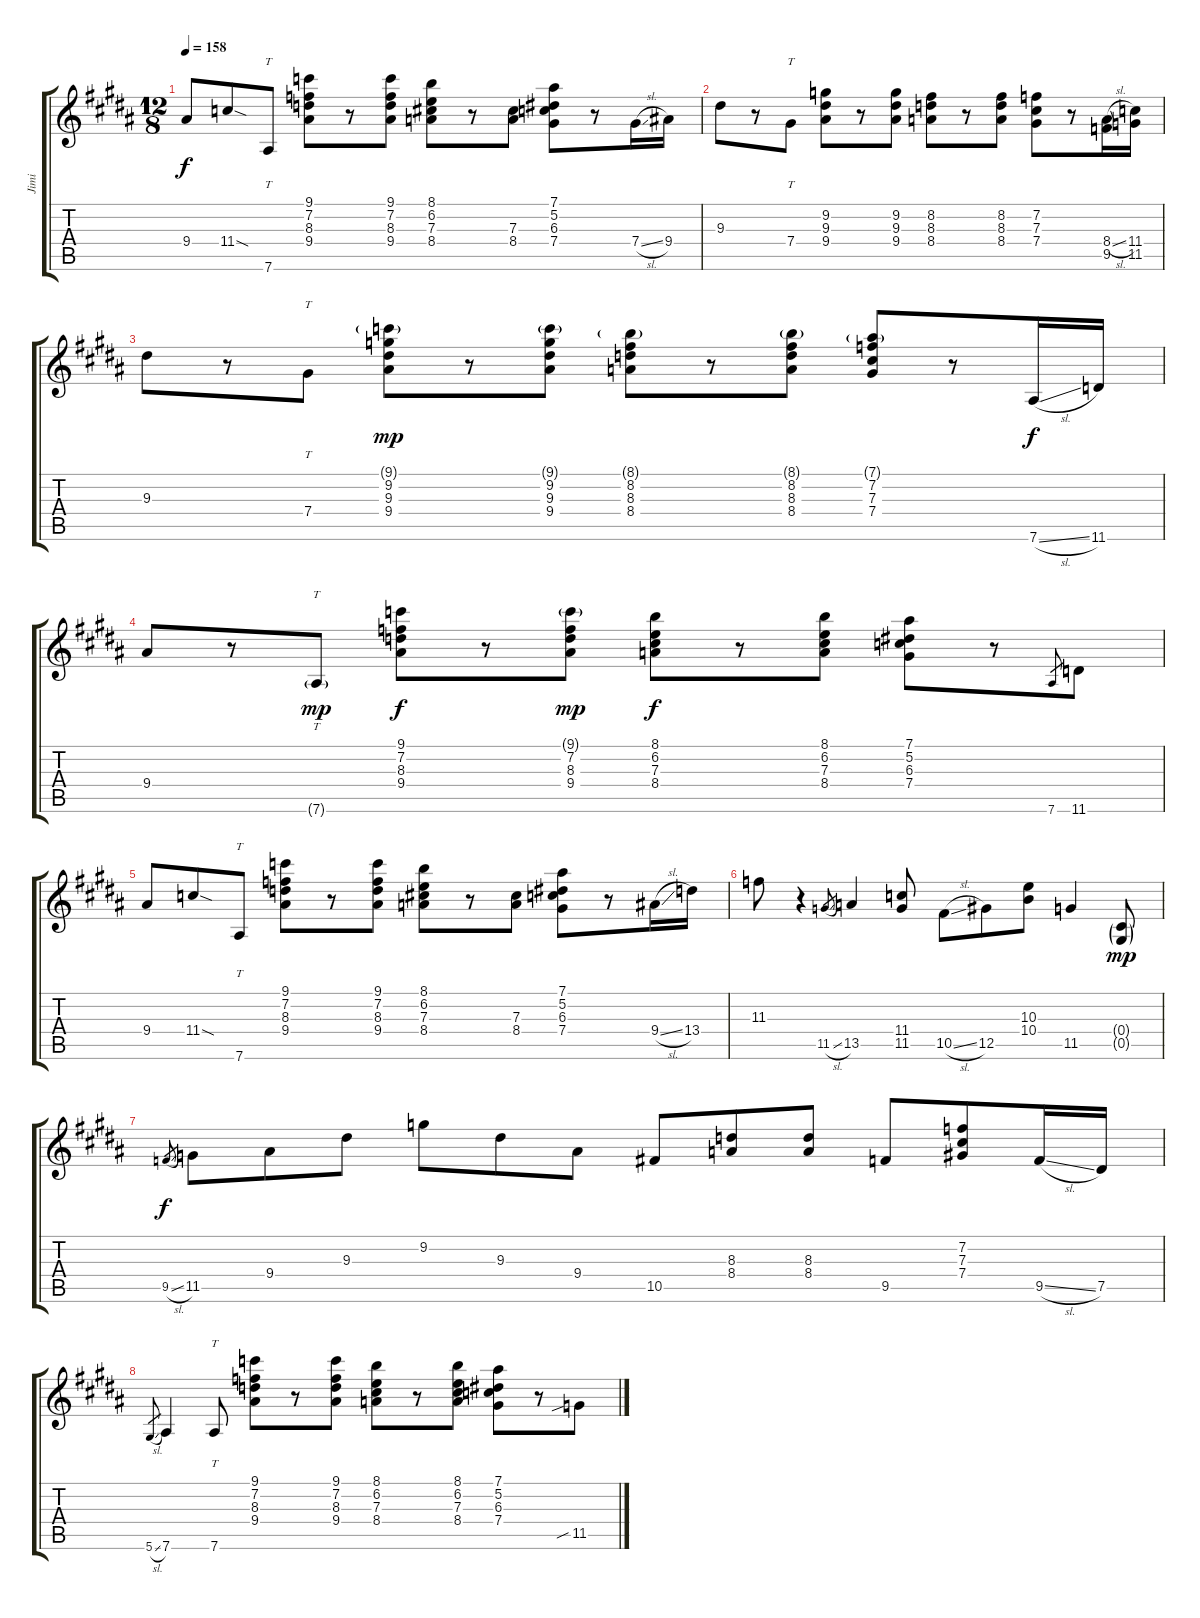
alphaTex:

\track ("Jimi" "Jimi") {instrument overdrivenguitar}
\staff {score tabs}
\tuning (Eb4 Bb3 Gb3 Db3 Ab2 Eb2) {hide}
\ts (12 8)
\tempo 158
\clef g2
\ks g#minor
9.4.8{dy f} 11.4{sod}.8 7.6.8{tt} (9.1 7.2 8.3 9.4).8 r.8 (9.1 7.2 8.3 9.4).8 (8.1 6.2 7.3 8.4).8 r.8 (7.3 8.4).8 (7.1 5.2 6.3 7.4).8 r.8 7.4{sl}.16 9.4.16 |
9.3.8 r.8 7.4.8{tt} (9.2 9.3 9.4).8 r.8 (9.2 9.3 9.4).8 (8.2 8.3 8.4).8 r.8 (8.2 8.3 8.4).8 (7.2 7.3 7.4).8 r.8 (8.4{sl} 9.5).16 (11.4 11.5).16 |
\ks b
9.3.8 r.8 7.4.8{tt} (9.1{g} 9.2 9.3 9.4).8{dy mp} r.8 (9.1{g} 9.2 9.3 9.4).8 (8.1{g} 8.2 8.3 8.4).8 r.8 (8.1{g} 8.2 8.3 8.4).8 (7.1{g} 7.2 7.3 7.4).8 r.8 7.6{sl}.16{dy f} 11.6.16 |
\ks g#minor
9.4.8 r.8 7.6{g}.8{tt dy mp} (9.1 7.2 8.3 9.4).8{dy f} r.8 (9.1{g} 7.2 8.3 9.4).8{dy mp} (8.1 6.2 7.3 8.4).8{dy f} r.8 (8.1 6.2 7.3 8.4).8 (7.1 5.2 6.3 7.4).8 r.8 7.6.8{gr} 11.6.8 |
9.4.8 11.4{sod}.8 7.6.8{tt} (9.1 7.2 8.3 9.4).8 r.8 (9.1 7.2 8.3 9.4).8 (8.1 6.2 7.3 8.4).8 r.8 (7.3 8.4).8 (7.1 5.2 6.3 7.4).8 r.8 9.4{sl}.16 13.4.16 |
\ks b
11.3.8 r.4 11.5{sl}.8{gr} 13.5.4 (11.4 11.5).8 10.5{sl}.8 12.5.8 (10.3 10.4).8 11.5.4 (0.4{g} 0.5{g}).8{dy mp} |
\ks g#minor
9.5{sl}.8{gr dy f} 11.5.8 9.4.8 9.3.8 9.2.8 9.3.8 9.4.8 10.5.8 (8.3 8.4).8 (8.3 8.4).8 9.5.8 (7.2 7.3 7.4).8 9.5{sl}.16 7.5.16 |
5.6{sl}.8{gr} 7.6.4 7.6.8{tt} (9.1 7.2 8.3 9.4).8 r.8 (9.1 7.2 8.3 9.4).8 (8.1 6.2 7.3 8.4).8 r.8 (8.1 6.2 7.3 8.4).8 (7.1 5.2 6.3 7.4).8 r.8 11.5{sib}.8
